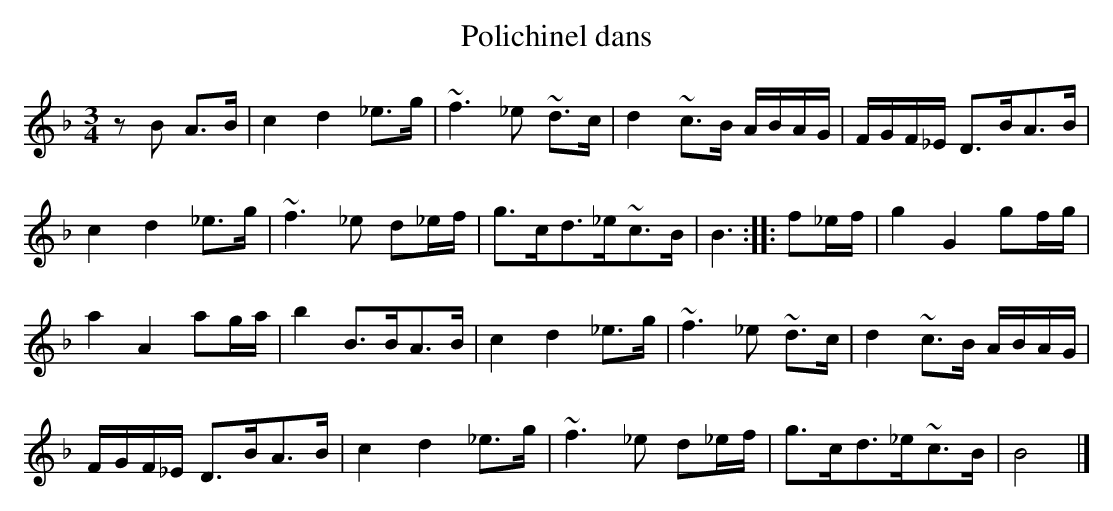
X:1
T:Polichinel dans
M:3/4
K:Bblyd
zB A>B|c2d2_e>g|~f3_e ~d>c|d2~c>B A/B/A/G/|F/G/F/_E/ D>BA>B|
c2d2_e>g|~f3_e d_e/f/|g>cd>_e~c>B|B3:||:f_e/f/|g2G2gf/g/|
a2A2ag/a/|b2B>BA>B|c2d2_e>g|~f3_e ~d>c|d2~c>B A/B/A/G/|
F/G/F/_E/ D>BA>B|c2d2_e>g|~f3_e d_e/f/|g>cd>_e~c>B|B4|]
